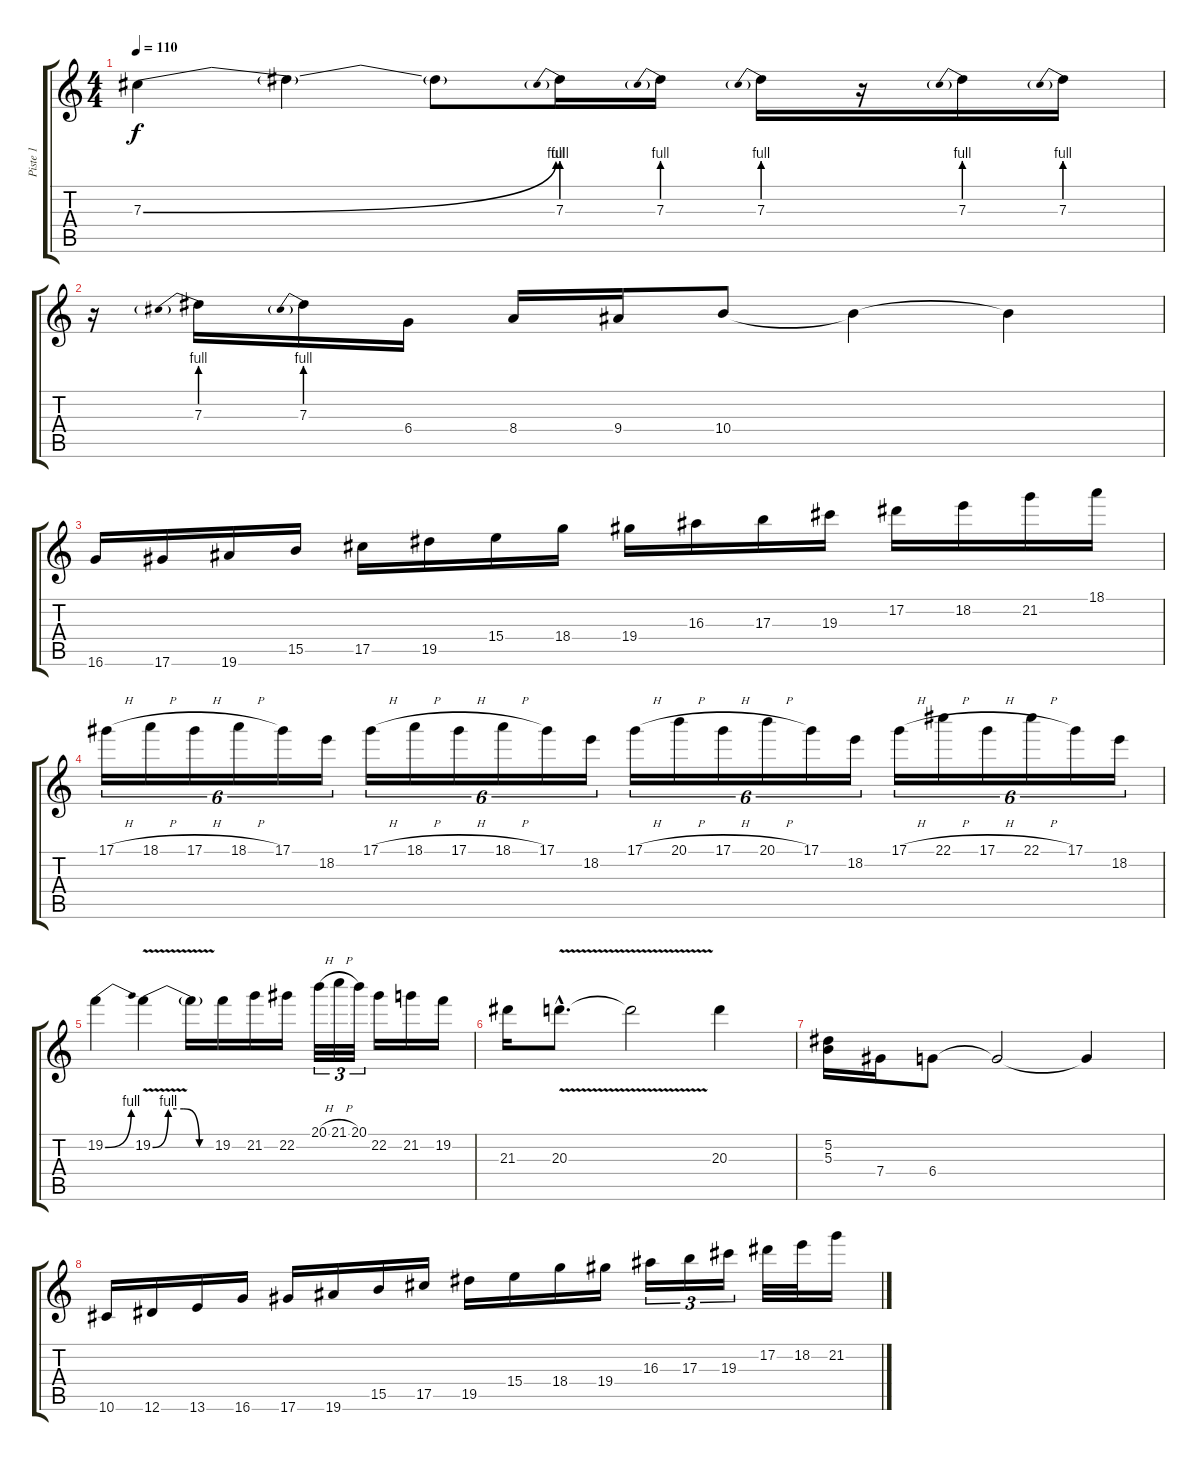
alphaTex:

\track ("Piste 1" "Piste 1") {instrument distortionguitar}
\staff {score tabs}
\tuning (Eb4 Bb3 Gb3 Db3 Ab2 Eb2) {hide}
\ts (4 4)
\tempo 110
\clef g2
\ks c
7.3{be (bend 0 0 60 4)}.4{dy f} 7.3{t}.4 7.3{t}.8 7.3{be (prebend 0 4 60 4)}.16 7.3{be (prebend 0 4 60 4)}.16 7.3{be (prebend 0 4 60 4)}.16 r.16 7.3{be (prebend 0 4 60 4)}.16 7.3{be (prebend 0 4 60 4)}.16 |
r.16 7.3{be (prebend 0 4 60 4)}.16 7.3{be (prebend 0 4 60 4)}.16 6.4.16 8.4.16 9.4.16 10.4.8 10.4{t}.4 10.4{t}.4 |
16.6.16 17.6.16 19.6.16 15.5.16 17.5.16 19.5.16 15.4.16 18.4.16 19.4.16 16.3.16 17.3.16 19.3.16 17.2.16 18.2.16 21.2.16 18.1.16 |
17.1{h}.16{tu (6 4)} 18.1{h}.16{tu (6 4)} 17.1{h}.16{tu (6 4)} 18.1{h}.16{tu (6 4)} 17.1.16{tu (6 4)} 18.2.16{tu (6 4)} 17.1{h}.16{tu (6 4)} 18.1{h}.16{tu (6 4)} 17.1{h}.16{tu (6 4)} 18.1{h}.16{tu (6 4)} 17.1.16{tu (6 4)} 18.2.16{tu (6 4)} 17.1{h}.16{tu (6 4)} 20.1{h}.16{tu (6 4)} 17.1{h}.16{tu (6 4)} 20.1{h}.16{tu (6 4)} 17.1.16{tu (6 4)} 18.2.16{tu (6 4)} 17.1{h}.16{tu (6 4)} 22.1{h}.16{tu (6 4)} 17.1{h}.16{tu (6 4)} 22.1{h}.16{tu (6 4)} 17.1.16{tu (6 4)} 18.2.16{tu (6 4)} |
19.2{be (bend 0 0 60 4)}.4 19.2{be (custom 0 0 15 4 30 4 45 0 60 0) v}.4 19.2{t}.16 19.2.16 21.2.16 22.2.16 20.1{h}.32{tu (3 2)} 21.1{h}.32{tu (3 2)} 20.1.32{tu (3 2)} 22.2.16 21.2.16 19.2.16 |
21.3.16 20.3{v hac}.8{d} 20.3{t}.2 20.3.4 |
(5.2 5.3).16 7.4.16 6.4.8 6.4{t}.2 6.4{t}.4 |
10.6.16 12.6.16 13.6.16 16.6.16 17.6.16 19.6.16 15.5.16 17.5.16 19.5.16 15.4.16 18.4.16 19.4.16 16.3.16{tu (3 2)} 17.3.16{tu (3 2)} 19.3.16{tu (3 2)} 17.2.32 18.2.32 21.2.16
